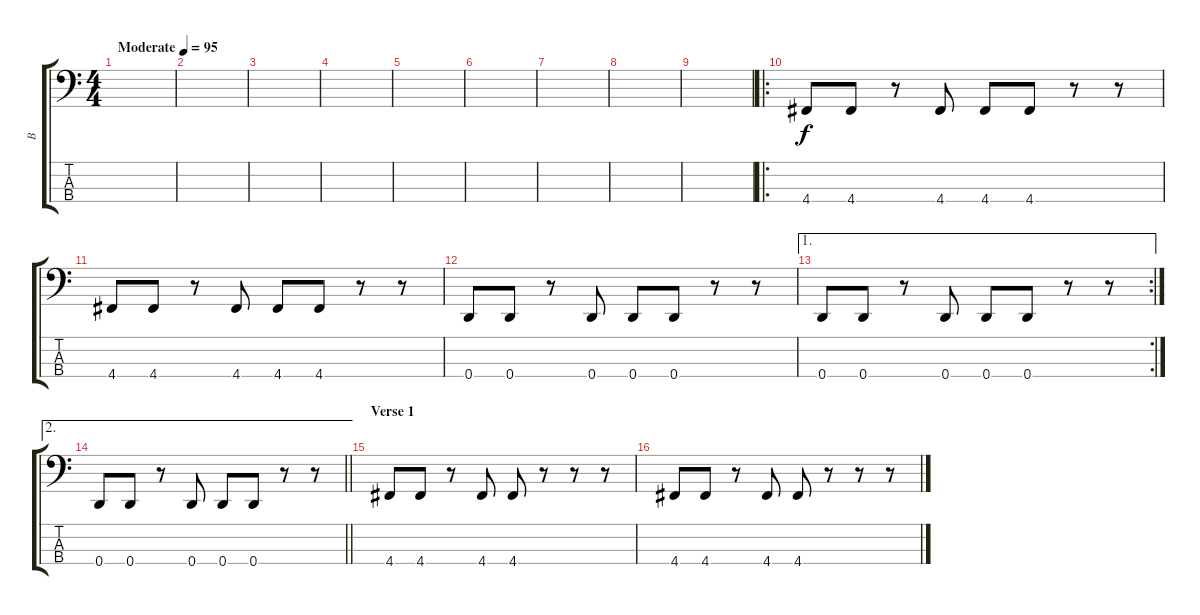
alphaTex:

\track ("B" "B") {instrument electricbassfinger}
\staff {score tabs}
\tuning (F2 C2 G1 D1) {hide}
\ts (4 4)
\tempo (95 "Moderate")
\clef f4
\ks c
|
|
|
|
|
|
|
|
|
\ro
4.4.8 4.4.8 r.8 4.4.8 4.4.8 4.4.8 r.8 r.8 |
4.4.8 4.4.8 r.8 4.4.8 4.4.8 4.4.8 r.8 r.8 |
0.4.8 0.4.8 r.8 0.4.8 0.4.8 0.4.8 r.8 r.8 |
\ae 1
\rc 2
0.4.8 0.4.8 r.8 0.4.8 0.4.8 0.4.8 r.8 r.8 |
\ae 2
\barLineRight lightlight
0.4.8 0.4.8 r.8 0.4.8 0.4.8 0.4.8 r.8 r.8 |
\section ("" "Verse 1")
4.4.8 4.4.8 r.8 4.4.8 4.4.8 r.8 r.8 r.8 |
4.4.8 4.4.8 r.8 4.4.8 4.4.8 r.8 r.8 r.8
